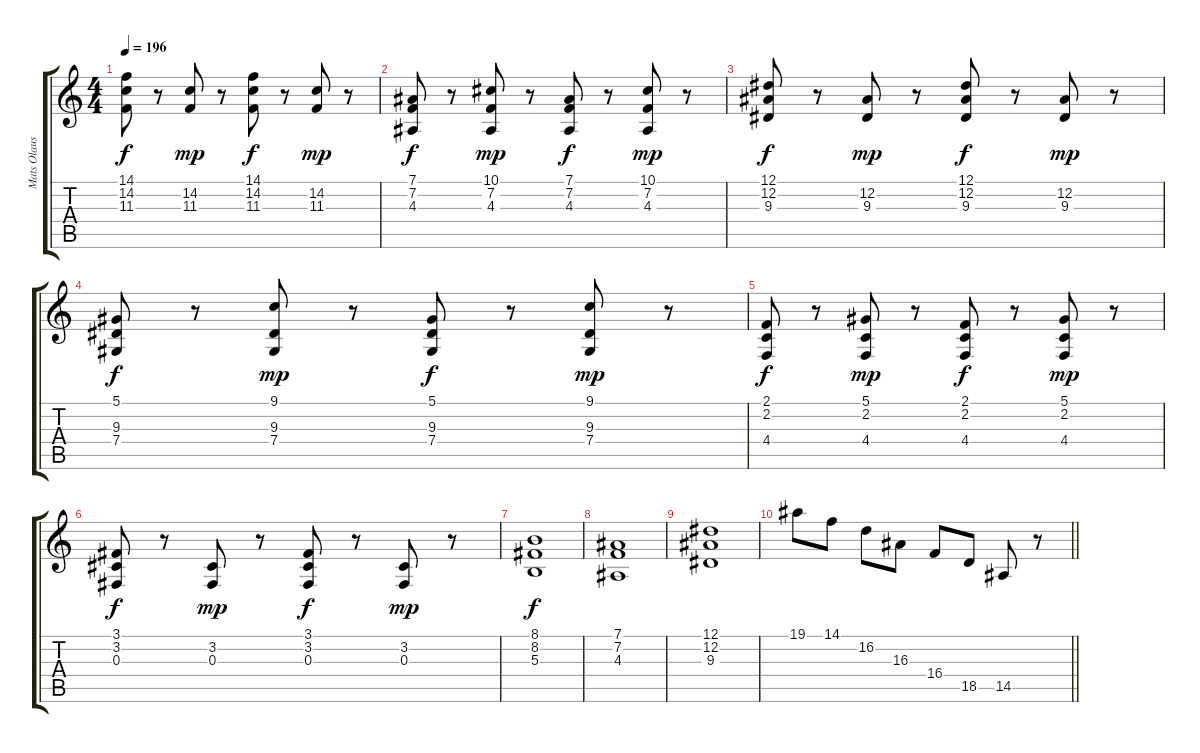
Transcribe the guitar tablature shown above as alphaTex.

\track ("Mats Olausson" "Mats Olaus") {instrument stringensemble1}
\staff {score tabs}
\tuning (Eb4 Bb3 Gb3 Db3 Ab2 Eb2) {hide}
\ts (4 4)
\tempo 196
\clef g2
\ks c
(14.1 14.2 11.3).8{dy f} r.8 (14.2 11.3).8{dy mp} r.8 (14.1 14.2 11.3).8{dy f} r.8 (14.2 11.3).8{dy mp} r.8 |
(7.1 7.2 4.3).8{dy f} r.8 (10.1 7.2 4.3).8{dy mp} r.8 (7.1 7.2 4.3).8{dy f} r.8 (10.1 7.2 4.3).8{dy mp} r.8 |
(12.1 12.2 9.3).8{dy f} r.8 (12.2 9.3).8{dy mp} r.8 (12.1 12.2 9.3).8{dy f} r.8 (12.2 9.3).8{dy mp} r.8 |
(5.1 9.3 7.4).8{dy f} r.8 (9.1 9.3 7.4).8{dy mp} r.8 (5.1 9.3 7.4).8{dy f} r.8 (9.1 9.3 7.4).8{dy mp} r.8 |
(2.1 2.2 4.4).8{dy f} r.8 (5.1 2.2 4.4).8{dy mp} r.8 (2.1 2.2 4.4).8{dy f} r.8 (5.1 2.2 4.4).8{dy mp} r.8 |
(3.1 3.2 0.3).8{dy f} r.8 (3.2 0.3).8{dy mp} r.8 (3.1 3.2 0.3).8{dy f} r.8 (3.2 0.3).8{dy mp} r.8 |
(8.1 8.2 5.3).1{dy f} |
(7.1 7.2 4.3).1 |
(12.1 12.2 9.3).1 |
\barLineRight lightlight
19.1.8 14.1.8 16.2.8 16.3.8 16.4.8 18.5.8 14.5.8 r.8
